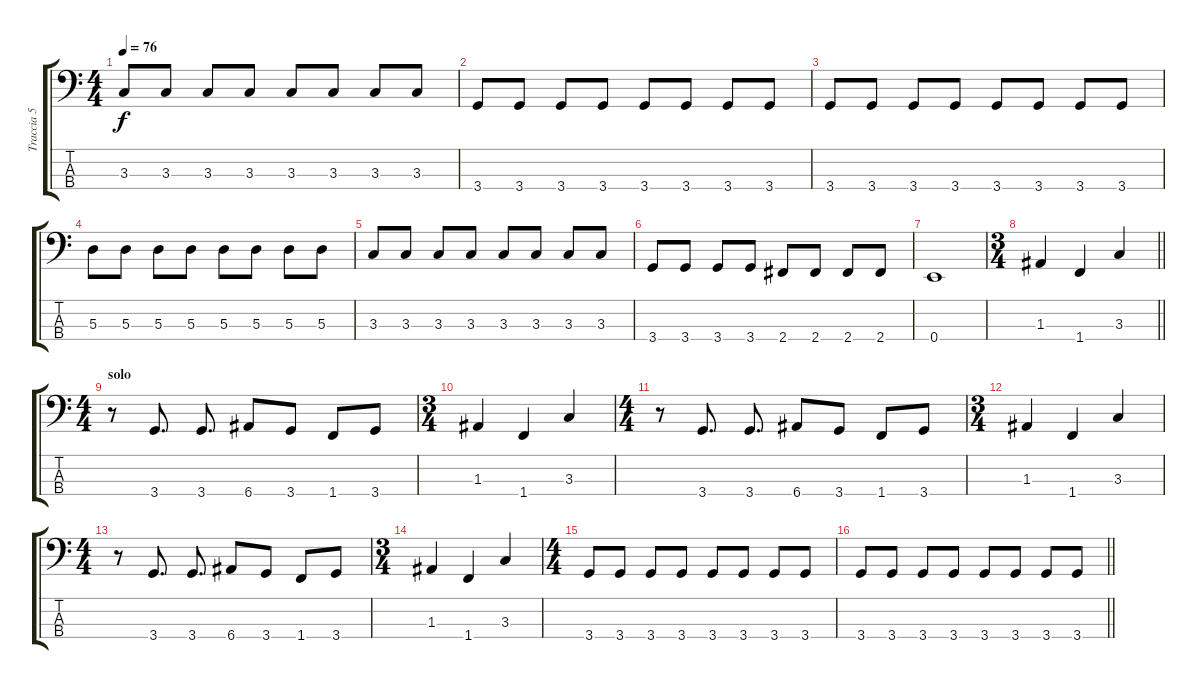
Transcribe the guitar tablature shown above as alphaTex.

\track ("Traccia 5" "Traccia 5") {instrument electricbassfinger}
\staff {score tabs}
\tuning (G2 D2 A1 E1) {hide}
\ts (4 4)
\tempo 76
\clef f4
\ks c
3.3.8{dy f} 3.3.8 3.3.8 3.3.8 3.3.8 3.3.8 3.3.8 3.3.8 |
3.4.8 3.4.8 3.4.8 3.4.8 3.4.8 3.4.8 3.4.8 3.4.8 |
3.4.8 3.4.8 3.4.8 3.4.8 3.4.8 3.4.8 3.4.8 3.4.8 |
5.3.8 5.3.8 5.3.8 5.3.8 5.3.8 5.3.8 5.3.8 5.3.8 |
3.3.8 3.3.8 3.3.8 3.3.8 3.3.8 3.3.8 3.3.8 3.3.8 |
3.4.8 3.4.8 3.4.8 3.4.8 2.4.8 2.4.8 2.4.8 2.4.8 |
0.4.1 |
\ts (3 4)
\barLineRight lightlight
1.3.4 1.4.4 3.3.4 |
\ts (4 4)
\section ("" "solo")
r.8 3.4.8{d} 3.4.8{d} 6.4.8 3.4.8 1.4.8 3.4.8 |
\ts (3 4)
1.3.4 1.4.4 3.3.4 |
\ts (4 4)
r.8 3.4.8{d} 3.4.8{d} 6.4.8 3.4.8 1.4.8 3.4.8 |
\ts (3 4)
1.3.4 1.4.4 3.3.4 |
\ts (4 4)
r.8 3.4.8{d} 3.4.8{d} 6.4.8 3.4.8 1.4.8 3.4.8 |
\ts (3 4)
1.3.4 1.4.4 3.3.4 |
\ts (4 4)
3.4.8 3.4.8 3.4.8 3.4.8 3.4.8 3.4.8 3.4.8 3.4.8 |
\barLineRight lightlight
3.4.8 3.4.8 3.4.8 3.4.8 3.4.8 3.4.8 3.4.8 3.4.8
